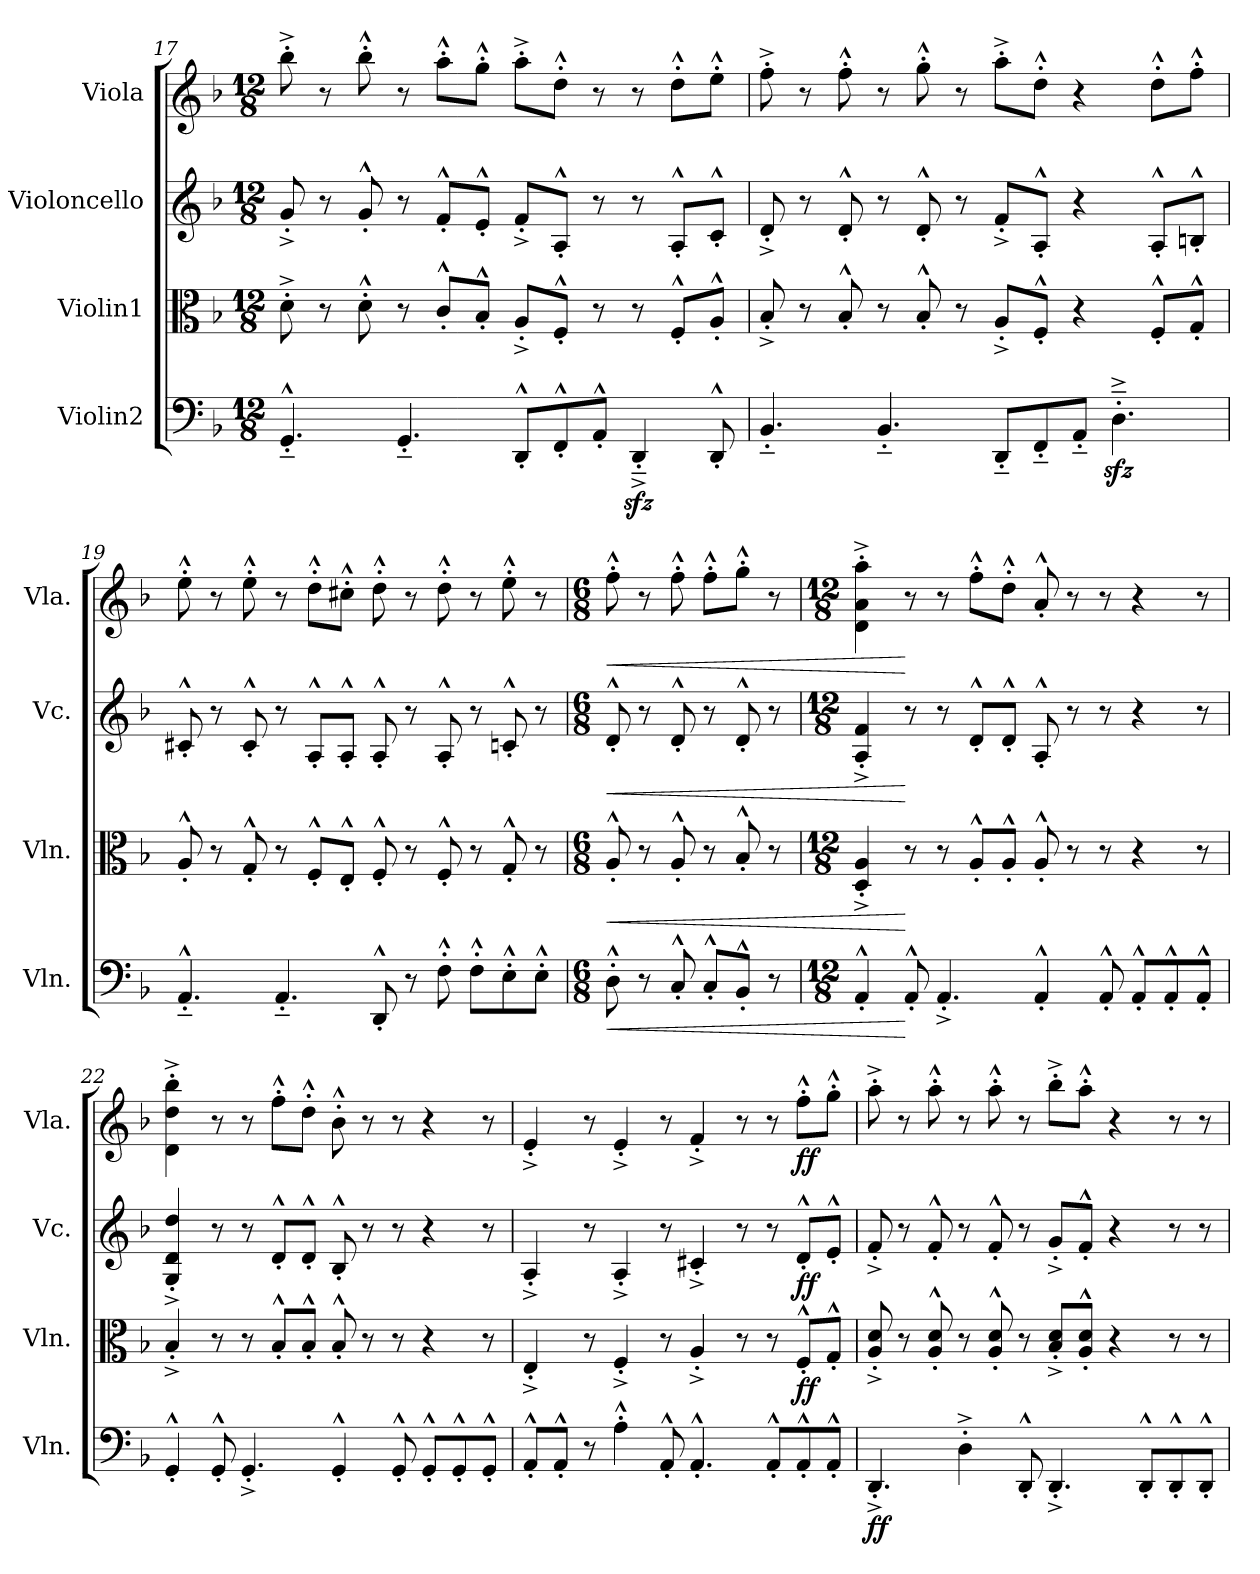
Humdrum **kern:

**kern	**dynam	**kern	**dynam	**kern	**dynam	**kern	**dynam
*part4	*part4	*part3	*part3	*part2	*part2	*part1	*part1
*staff4	*staff4	*staff3	*staff3	*staff2	*staff2	*staff1	*staff1
*I"Violin2	*	*I"Violin1	*	*I"Violoncello	*	*I"Viola	*
*I'Vln.	*	*I'Vln.	*	*I'Vc.	*	*I'Vla.	*
*clefF4	*	*clefC3	*	*clefG2	*	*clefG2	*
*k[b-]	*	*k[b-]	*	*k[b-]	*	*k[b-]	*
*M12/8	*	*M12/8	*	*M12/8	*	*M12/8	*
=17	=17	=17	=17	=17	=17	=17	=17
4.GG'~^^	.	8d'^	.	8g'^	.	8bb-'^	.
.	.	8r	.	8r	.	8r	.
.	.	8d'^^	.	8g'^^	.	8bb-'^^	.
4.GG'~	.	8r	.	8r	.	8r	.
.	.	8c'^^L	.	8f'^^L	.	8aa'^^L	.
.	.	8B-'^^J	.	8e'^^J	.	8gg'^^J	.
8DD'^^L	.	8A'^L	.	8f'^L	.	8aa'^L	.
8FF'^^	.	8F'^^J	.	8A'^^J	.	8dd'^^J	.
8AA'^^J	.	8r	.	8r	.	8r	.
4DDzz'~^	.	8r	.	8r	.	8r	.
.	.	8F'^^L	.	8A'^^L	.	8dd'^^L	.
8DD'^^	.	8A'^^J	.	8c'^^J	.	8ee'^^J	.
!!LO:PB:g=z
=18	=18	=18	=18	=18	=18	=18	=18
4.BB-'~	.	8B-'^	.	8d'^	.	8ff'^	.
.	.	8r	.	8r	.	8r	.
.	.	8B-'^^	.	8d'^^	.	8ff'^^	.
4.BB-'~	.	8r	.	8r	.	8r	.
.	.	8B-'^^	.	8d'^^	.	8gg'^^	.
.	.	8r	.	8r	.	8r	.
8DD'~L	.	8A'^L	.	8f'^L	.	8aa'^L	.
8FF'~	.	8F'^^J	.	8A'^^J	.	8dd'^^J	.
8AA'~J	.	4r	.	4r	.	4r	.
4.Dzz'~^	.	.	.	.	.	.	.
.	.	8F'^^L	.	8A'^^L	.	8dd'^^L	.
.	.	8G'^^J	.	8Bn'^^J	.	8ff'^^J	.
=19	=19	=19	=19	=19	=19	=19	=19
4.AA'~^^	.	8A'^^	.	8c#X'^^	.	8ee'^^	.
.	.	8r	.	8r	.	8r	.
.	.	8G'^^	.	8c#'^^	.	8ee'^^	.
4.AA'~	.	8r	.	8r	.	8r	.
.	.	8F'^^L	.	8A'^^L	.	8dd'^^L	.
.	.	8E'^^J	.	8A'^^J	.	8cc#X'^^J	.
8DD'^^	.	8F'^^	.	8A'^^	.	8dd'^^	.
8r	.	8r	.	8r	.	8r	.
8F'^^	.	8F'^^	.	8A'^^	.	8dd'^^	.
8F'^^L	.	8r	.	8r	.	8r	.
8E'^^	.	8G'^^	.	8cn'^^	.	8ee'^^	.
8E'^^J	.	8r	.	8r	.	8r	.
=20	=20	=20	=20	=20	=20	=20	=20
*M6/8	*	*M6/8	*	*M6/8	*	*M6/8	*
!	!LO:HP:b	!	!LO:HP:b	!	!LO:HP:b	!	!LO:HP:b
8D'^^	<	8A'^^	<	8d'^^	<	8ff'^^	<
8r	.	8r	.	8r	.	8r	.
8C'^^	.	8A'^^	.	8d'^^	.	8ff'^^	.
8C'^^L	.	8r	.	8r	.	8ff'^^L	.
8BB-'^^J	.	8B-'^^	.	8d'^^	.	8gg'^^J	.
8r	.	8r	.	8r	.	8r	.
!!LO:LB:g=z
=21	=21	=21	=21	=21	=21	=21	=21
*M12/8	*	*M12/8	*	*M12/8	*	*M12/8	*
4AA'^^	.	4D'^ 4A'^	.	4A'^ 4f'^	.	4d'^ 4a'^ 4aa'^	.
8AA'^^	[	8r	[	8r	[	8r	[
4.AA'^	.	8r	.	8r	.	8r	.
.	.	8A'^^L	.	8d'^^L	.	8ff'^^L	.
.	.	8A'^^J	.	8d'^^J	.	8dd'^^J	.
4AA'^^	.	8A'^^	.	8A'^^	.	8a'^^	.
.	.	8r	.	8r	.	8r	.
8AA'^^	.	8r	.	8r	.	8r	.
8AA'^^L	.	4r	.	4r	.	4r	.
8AA'^^	.	.	.	.	.	.	.
8AA'^^J	.	8r	.	8r	.	8r	.
=22	=22	=22	=22	=22	=22	=22	=22
4GG'^^	.	4B-'^	.	4G'^ 4d'^ 4dd'^	.	4d'^ 4dd'^ 4bb-'^	.
8GG'^^	.	8r	.	8r	.	8r	.
4.GG'^	.	8r	.	8r	.	8r	.
.	.	8B-'^^L	.	8d'^^L	.	8ff'^^L	.
.	.	8B-'^^J	.	8d'^^J	.	8dd'^^J	.
4GG'^^	.	8B-'^^	.	8B-'^^	.	8b-'^^	.
.	.	8r	.	8r	.	8r	.
8GG'^^	.	8r	.	8r	.	8r	.
8GG'^^L	.	4r	.	4r	.	4r	.
8GG'^^	.	.	.	.	.	.	.
8GG'^^J	.	8r	.	8r	.	8r	.
=23	=23	=23	=23	=23	=23	=23	=23
8AA'^^L	.	4E'^	.	4A'^	.	4e'^	.
8AA'^^J	.	.	.	.	.	.	.
8r	.	8r	.	8r	.	8r	.
4A'^^	.	4F'^	.	4A'^	.	4e'^	.
8AA'^^	.	8r	.	8r	.	8r	.
4.AA'^^	.	4A'^	.	4c#X'^	.	4f'^	.
.	.	8r	.	8r	.	8r	.
8AA'^^L	.	8r	.	8r	.	8r	.
8AA'^^	.	8F'^^L	ff	8d'^^L	ff	8ff'^^L	ff
8AA'^^J	.	8G'^^J	.	8e'^^J	.	8gg'^^J	.
!!LO:LB:g=z
=24	=24	=24	=24	=24	=24	=24	=24
4.DD'^	ff	8A'^ 8d'^	.	8f'^	.	8aa'^	.
.	.	8r	.	8r	.	8r	.
.	.	8A'^^ 8d'^^	.	8f'^^	.	8aa'^^	.
4D'^	.	8r	.	8r	.	8r	.
.	.	8A'^^ 8d'^^	.	8f'^^	.	8aa'^^	.
8DD'^^	.	8r	.	8r	.	8r	.
4.DD'^	.	8B-'^ 8d'^L	.	8g'^L	.	8bb-'^L	.
.	.	8A'^^ 8d'^^J	.	8f'^^J	.	8aa'^^J	.
.	.	4r	.	4r	.	4r	.
8DD'^^L	.	.	.	.	.	.	.
8DD'^^	.	8r	.	8r	.	8r	.
8DD'^^J	.	8r	.	8r	.	8r	.
=	=	=	=	=	=	=	=
*-	*-	*-	*-	*-	*-	*-	*-
